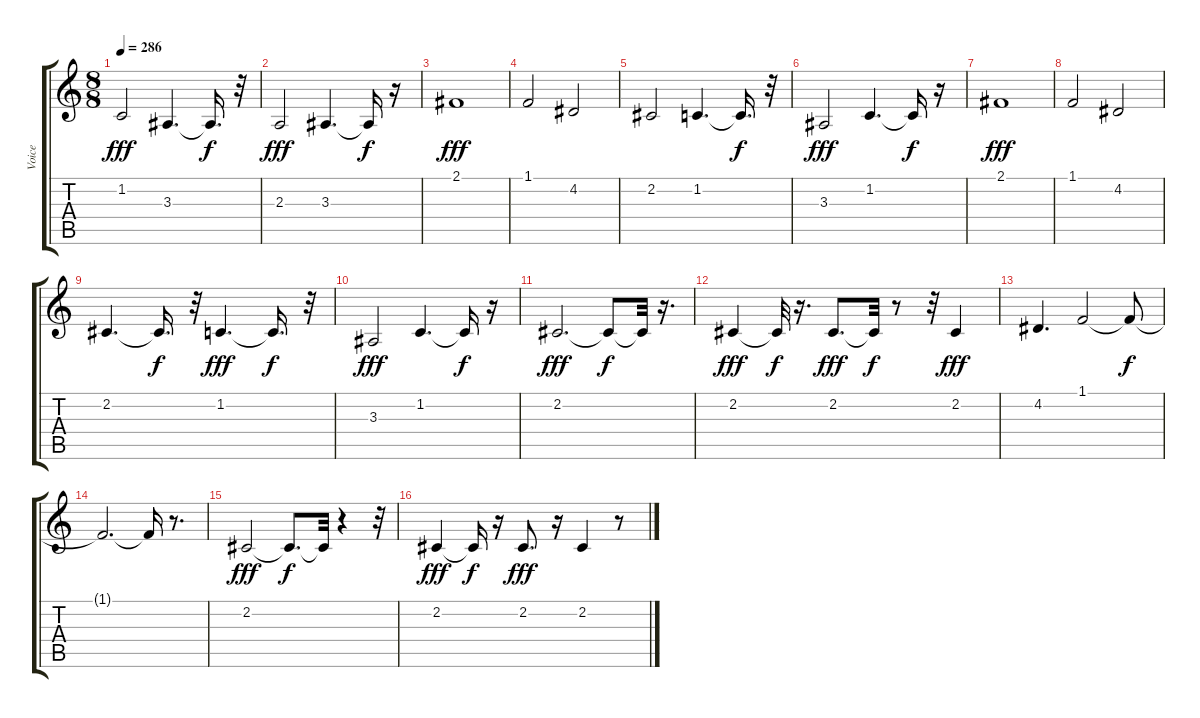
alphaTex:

\track ("Voice" "Voice") {instrument fx5brightness}
\staff {score tabs}
\tuning (E4 B3 G3 D3 A2 E2) {hide}
\ts (8 8)
\tempo 286
\clef g2
\ks c
1.2.2{dy fff} 3.3.4{d} 3.3{t}.16{d dy f} r.32 |
2.3.2{dy fff} 3.3.4{d} 3.3{t}.16{dy f} r.16 |
2.1.1{dy fff} |
1.1.2 4.2.2 |
2.2.2 1.2.4{d} 1.2{t}.16{d dy f} r.32 |
3.3.2{dy fff} 1.2.4{d} 1.2{t}.16{dy f} r.16 |
2.1.1{dy fff} |
1.1.2 4.2.2 |
2.2.4{d} 2.2{t}.16{d dy f} r.32 1.2.4{d dy fff} 1.2{t}.16{d dy f} r.32 |
3.3.2{dy fff} 1.2.4{d} 1.2{t}.16{dy f} r.16 |
2.2.2{d dy fff} 2.2{t}.8{dy f} 2.2{t}.32 r.16{d} |
2.2.4{dy fff} 2.2{t}.32{dy f} r.16{d} 2.2.8{d dy fff} 2.2{t}.32{dy f} r.8 r.32 2.2.4{dy fff} |
4.2.4{d} 1.1.2 1.1{t}.8{dy f} |
1.1{t}.2{d} 1.1{t}.16 r.8{d} |
2.2.2{dy fff} 2.2{t}.8{d dy f} 2.2{t}.32 r.4 r.32 |
2.2.4{dy fff} 2.2{t}.16{dy f} r.16 2.2.8{d dy fff} r.16 2.2.4 r.8
